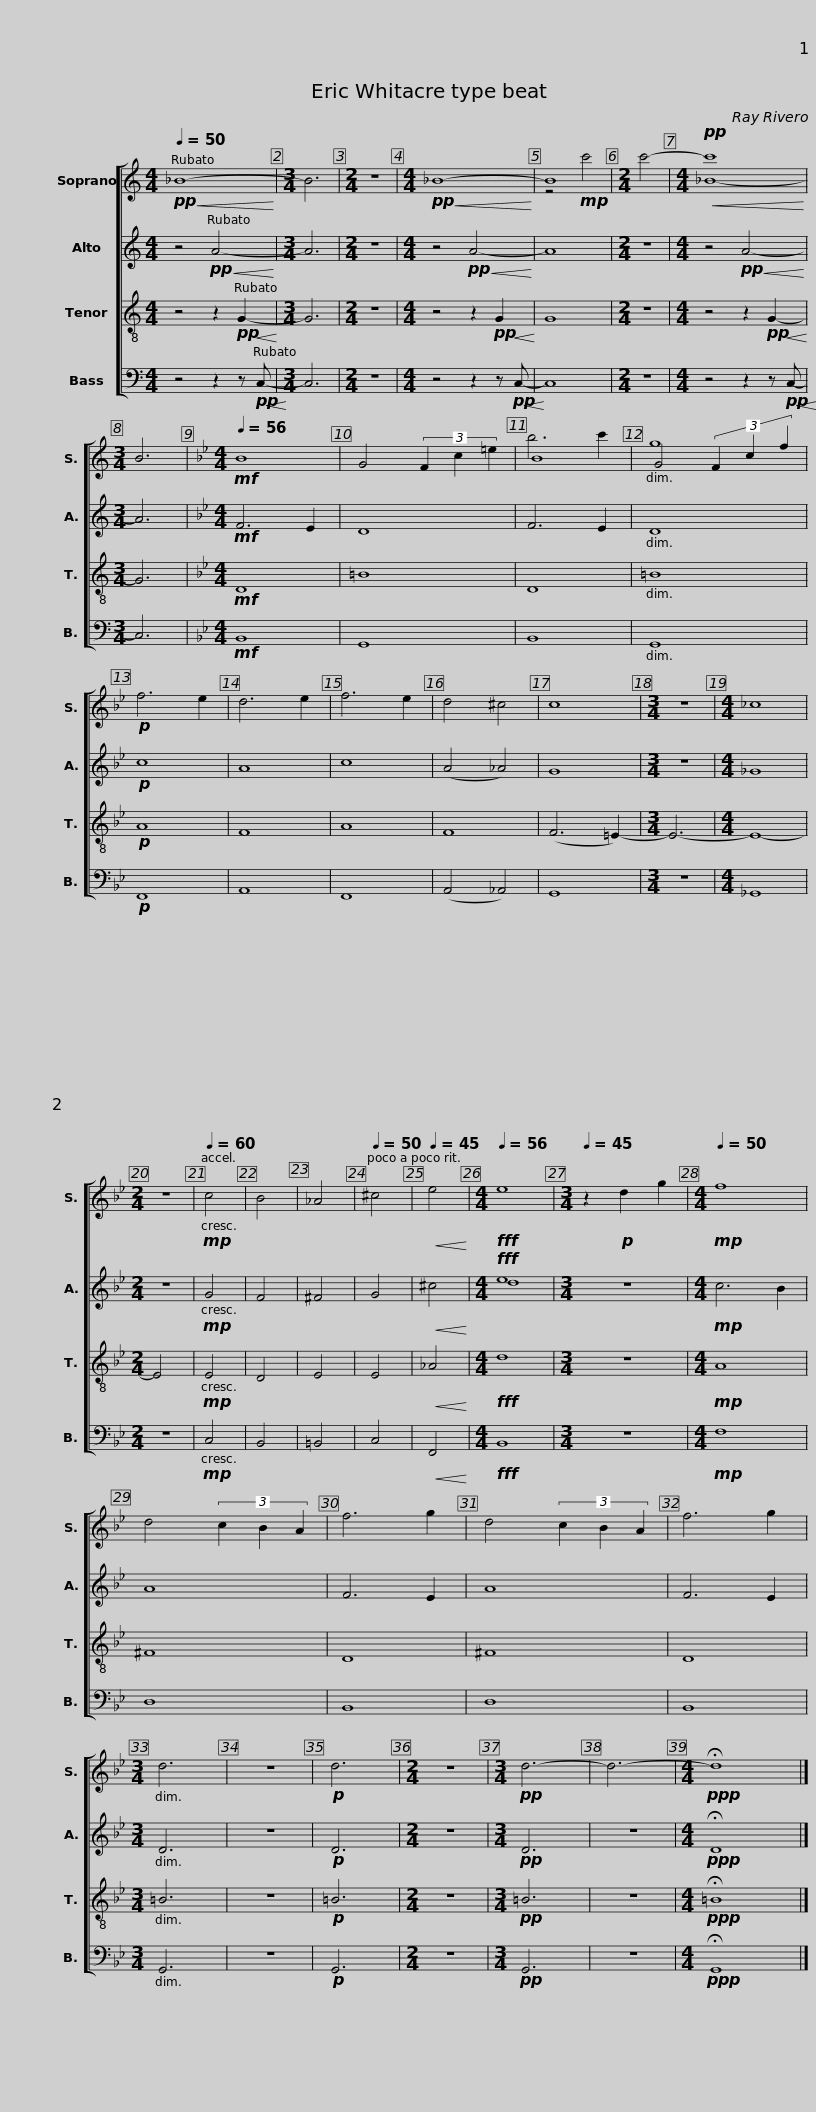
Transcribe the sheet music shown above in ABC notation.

X:1
%%score [ ( 1 2 ) ( 3 4 ) 5 6 ]
L:1/8
Q:1/4=50
M:4/4
I:linebreak $
K:C
V:1 treble
V:2 treble
V:3 treble
V:4 treble
V:5 treble-8
V:6 bass
V:1
!pp!!<(! _B8-!<)! |[M:3/4] B6 |[M:2/4] z4 |[M:4/4]!pp!!<(! _B8-!<)! | B8 | %5
[M:2/4] c'4- |[M:4/4]!pp!!<(! c'8!<)! |[M:3/4] B6 |[K:Bb][M:4/4][Q:1/4=56]!mf! B8 |$ G4 (3F2 c2 =e2 | %10
 B8 | G4 (3F2 c2 f2 |!p! f6 e2 | d6 e2 | f6 e2 | %15
 d4 ^c4 | c8 |[M:3/4] z6 |[M:4/4] _c8 |[M:2/4] z4 | %20
!mp![Q:1/4=60] c4 |$ B4 | _A4 |[Q:1/4=50] ^c4 |[Q:1/4=45]!<(! e4!<)! | %25
[M:4/4]!fff![Q:1/4=56] e8 |[M:3/4][Q:1/4=45] z2!p! d2 g2 |[M:4/4]!mp![Q:1/4=50] f8 | d4 (3c2 B2 A2 | f6 g2 | %30
 d4 (3c2 B2 A2 | f6 g2 |[M:3/4] d6 | z6 |$!p! d6 | %35
[M:2/4] z4 |[M:3/4]!pp! d6- | d6- |[M:4/4]!ppp! !fermata!d8 |] %39
V:2
 x8 |[M:3/4] x6 |[M:2/4] x4 |[M:4/4] x8 | z4!mp! c'4- | %5
[M:2/4] x4 |[M:4/4] _B8- |[M:3/4] x6 |[K:Bb][M:4/4] x8 |$ x8 | %10
 b6 c'2 | g8 | x8 | x8 | x8 | %15
 x8 | x8 |[M:3/4] x6 |[M:4/4] x8 |[M:2/4] x4 | %20
 x4 |$ x4 | x4 | x4 | x4 | %25
[M:4/4] x8 |[M:3/4] x6 |[M:4/4] x8 | x8 | x8 | %30
 x8 | x8 |[M:3/4] x6 | x6 |$ x6 | %35
[M:2/4] x4 |[M:3/4] x6 | x6 |[M:4/4] x8 |] %39
V:3
 z4!pp!!<(! A4-!<)! |[M:3/4] A6 |[M:2/4] z4 |[M:4/4] z4!pp!!<(! A4-!<)! | A8 | %5
[M:2/4] z4 |[M:4/4] z4!pp!!<(! A4-!<)! |[M:3/4] A6 |[K:Bb][M:4/4]!mf! F6 E2 |$ D8 | %10
 F6 E2 | D8 |!p! c8 | A8 | c8 | %15
 (A4 _A4) | G8 |[M:3/4] z6 |[M:4/4] _G8 |[M:2/4] z4 | %20
!mp! G4 |$ F4 | ^F4 | G4 |!<(! ^c4!<)! | %25
[M:4/4]!fff! e8 |[M:3/4] z6 |[M:4/4]!mp! c6 B2 | A8 | F6 E2 | %30
 A8 | F6 E2 |[M:3/4] D6 | z6 |$!p! D6 | %35
[M:2/4] z4 |[M:3/4]!pp! D6 | z6 |[M:4/4]!ppp! !fermata!D8 |] %39
V:4
 x8 |[M:3/4] x6 |[M:2/4] x4 |[M:4/4] x8 | x8 | %5
[M:2/4] x4 |[M:4/4] x8 |[M:3/4] x6 |[K:Bb][M:4/4] x8 |$ x8 | %10
 x8 | x8 | x8 | x8 | x8 | %15
 x8 | x8 |[M:3/4] x6 |[M:4/4] x8 |[M:2/4] x4 | %20
 x4 |$ x4 | x4 | x4 | x4 | %25
[M:4/4] d8 |[M:3/4] x6 |[M:4/4] x8 | x8 | x8 | %30
 x8 | x8 |[M:3/4] x6 | x6 |$ x6 | %35
[M:2/4] x4 |[M:3/4] x6 | x6 |[M:4/4] x8 |] %39
V:5
 z4 z2!pp!!<(! G2-!<)! |[M:3/4] G6 |[M:2/4] z4 |[M:4/4] z4 z2!pp!!<(! G2!<)! | G8 | %5
[M:2/4] z4 |[M:4/4] z4 z2!pp!!<(! G2-!<)! |[M:3/4] G6 |[K:Bb][M:4/4]!mf! D8 |$ =B8 | %10
 D8 | =B8 |!p! A8 | F8 | A8 | %15
 F8 | (F6 =E2-) |[M:3/4] E6- |[M:4/4] E8- |[M:2/4] E4 | %20
!mp! E4 |$ D4 | E4 | E4 |!<(! _A4!<)! | %25
[M:4/4]!fff! d8 |[M:3/4] z6 |[M:4/4]!mp! A8 | ^F8 | D8 | %30
 ^F8 | D8 |[M:3/4] =B6 | z6 |$!p! =B6 | %35
[M:2/4] z4 |[M:3/4]!pp! =B6 | z6 |[M:4/4]!ppp! !fermata!=B8 |] %39
V:6
 z4 z2 z!pp!!<(! C,-!<)! |[M:3/4] C,6 |[M:2/4] z4 |[M:4/4] z4 z2 z!pp!!<(! C,-!<)! | C,8 | %5
[M:2/4] z4 |[M:4/4] z4 z2 z!pp!!<(! C,-!<)! |[M:3/4] C,6 |[K:Bb][M:4/4]!mf! B,,8 |$ G,,8 | %10
 B,,8 | G,,8 |!p! F,,8 | A,,8 | F,,8 | %15
 (A,,4 _A,,4) | G,,8 |[M:3/4] z6 |[M:4/4] _G,,8 |[M:2/4] z4 | %20
!mp! C,4 |$ B,,4 | =B,,4 | C,4 |!<(! F,,4!<)! | %25
[M:4/4]!fff! B,,8 |[M:3/4] z6 |[M:4/4]!mp! F,8 | D,8 | B,,8 | %30
 D,8 | B,,8 |[M:3/4] G,,6 | z6 |$!p! G,,6 | %35
[M:2/4] z4 |[M:3/4]!pp! G,,6 | z6 |[M:4/4]!ppp! !fermata!G,,8 |] %39
